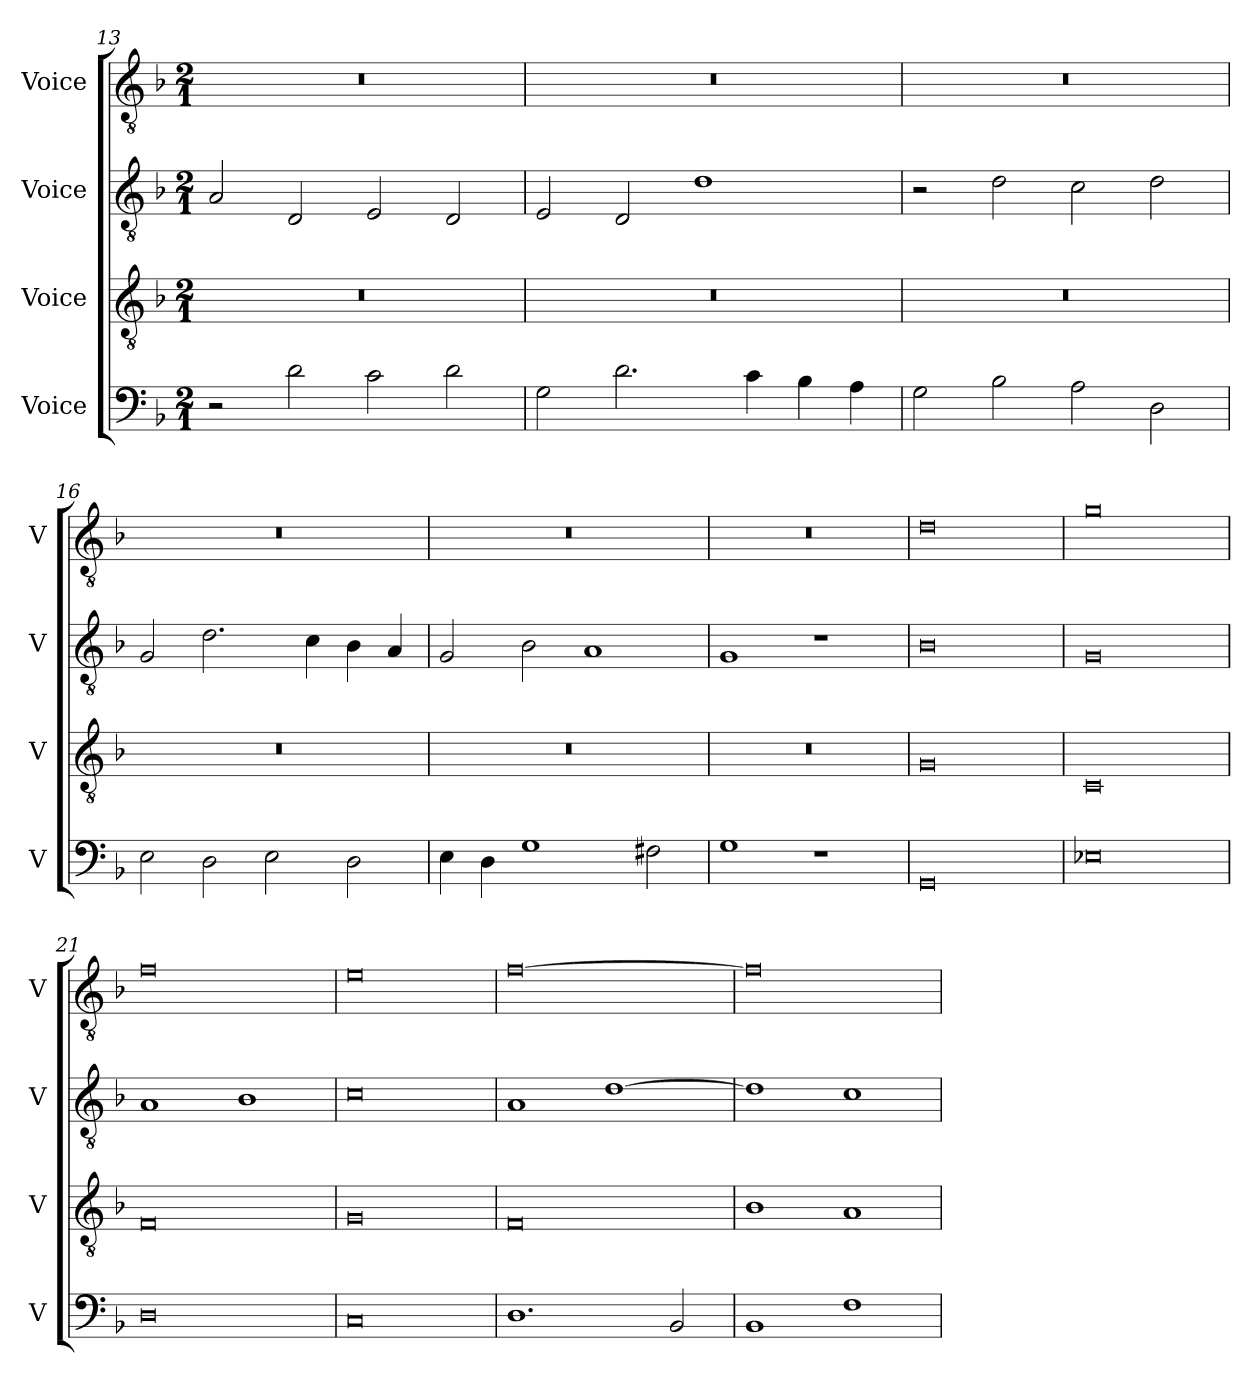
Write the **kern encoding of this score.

**kern	**kern	**kern	**kern
*part4	*part3	*part2	*part1
*staff4	*staff3	*staff2	*staff1
*I"Voice	*I"Voice	*I"Voice	*I"Voice
*I'V	*I'V	*I'V	*I'V
*clefF4	*clefGv2	*clefGv2	*clefGv2
*k[b-]	*k[b-]	*k[b-]	*k[b-]
*M2/1	*M2/1	*M2/1	*M2/1
=13	=13	=13	=13
2r	0r	2A/	0r
2d\	.	2D/	.
2c\	.	2E/	.
2d\	.	2D/	.
!!LO:PB:g=z
=14	=14	=14	=14
2G\	0r	2E/	0r
2.d\	.	2D/	.
.	.	1d	.
4c\	.	.	.
4B-\	.	.	.
4A\	.	.	.
=15	=15	=15	=15
2G\	0r	2r	0r
2B-\	.	2d\	.
2A\	.	2c\	.
2D\	.	2d\	.
=16	=16	=16	=16
2E\	0r	2G/	0r
2D\	.	2.d\	.
2E\	.	.	.
.	.	4c\	.
2D\	.	4B-\	.
.	.	4A/	.
!!LO:LB:g=z
=17	=17	=17	=17
4E\	0r	2G/	0r
4D\	.	.	.
1G	.	2B-\	.
.	.	1A	.
2F#X\	.	.	.
=18	=18	=18	=18
1G	0r	1G	0r
1r	.	1r	.
=19	=19	=19	=19
0GG	0G	0B-	0d
=20	=20	=20	=20
0E-X	0C	0G	0g
=21	=21	=21	=21
0D	0F	1A	0f
.	.	1B-	.
!!LO:LB:g=z
=22	=22	=22	=22
0C	0G	0c	0e
=23	=23	=23	=23
1.D	0F	1A	[0f
.	.	[1d	.
2BB-/	.	.	.
=24	=24	=24	=24
1BB-	1B-	1d]	0f]
1F	1A	1c	.
=	=	=	=
*-	*-	*-	*-
